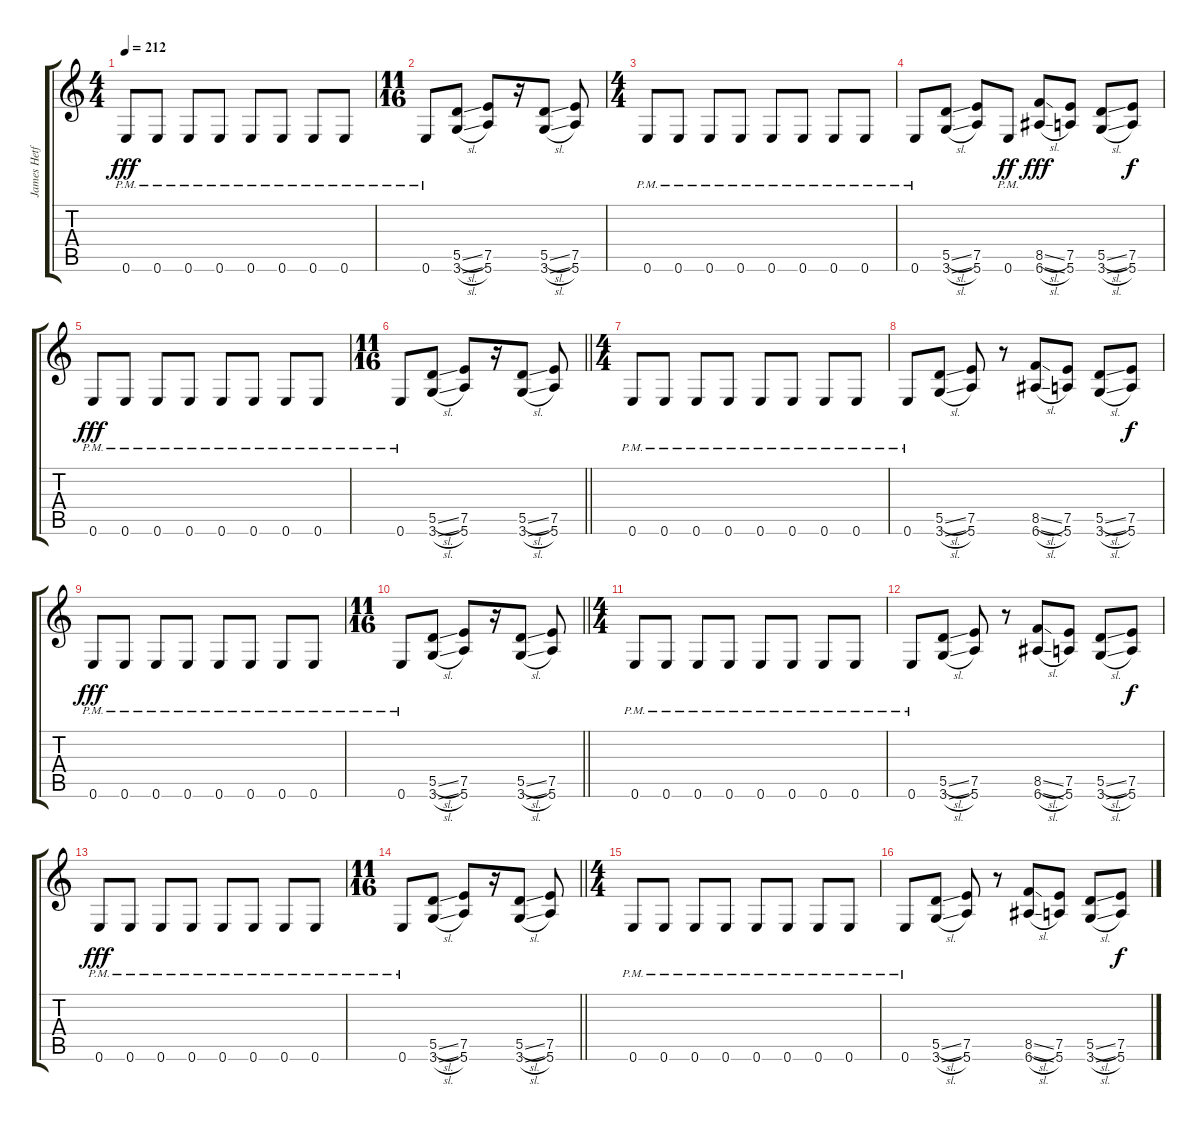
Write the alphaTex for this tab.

\track ("James Hetfeild" "James Hetf") {instrument distortionguitar}
\staff {score tabs}
\tuning (E4 B3 G3 D3 A2 E2) {hide}
\ts (4 4)
\tempo 212
\clef g2
\ks c
0.6{pm}.8{dy fff} 0.6{pm}.8 0.6{pm}.8 0.6{pm}.8 0.6{pm}.8 0.6{pm}.8 0.6{pm}.8 0.6{pm}.8 |
\ts (11 16)
0.6{pm}.8 (5.5{sl} 3.6{sl}).8 (7.5 5.6).8 r.16 (5.5{sl} 3.6{sl}).8 (7.5 5.6).8 |
\ts (4 4)
0.6{pm}.8 0.6{pm}.8 0.6{pm}.8 0.6{pm}.8 0.6{pm}.8 0.6{pm}.8 0.6{pm}.8 0.6{pm}.8 |
0.6{pm}.8 (5.5{sl} 3.6{sl}).8 (7.5 5.6).8 0.6{pm}.8{dy ff} (8.5{sl} 6.6{sl}).8{dy fff} (7.5 5.6).8 (5.5{sl} 3.6{sl}).8 (7.5 5.6).8{dy f} |
0.6{pm}.8{dy fff} 0.6{pm}.8 0.6{pm}.8 0.6{pm}.8 0.6{pm}.8 0.6{pm}.8 0.6{pm}.8 0.6{pm}.8 |
\ts (11 16)
\barLineRight lightlight
0.6{pm}.8 (5.5{sl} 3.6{sl}).8 (7.5 5.6).8 r.16 (5.5{sl} 3.6{sl}).8 (7.5 5.6).8 |
\ts (4 4)
0.6{pm}.8 0.6{pm}.8 0.6{pm}.8 0.6{pm}.8 0.6{pm}.8 0.6{pm}.8 0.6{pm}.8 0.6{pm}.8 |
0.6{pm}.8 (5.5{sl} 3.6{sl}).8 (7.5 5.6).8 r.8 (8.5{sl} 6.6{sl}).8 (7.5 5.6).8 (5.5{sl} 3.6{sl}).8 (7.5 5.6).8{dy f} |
0.6{pm}.8{dy fff} 0.6{pm}.8 0.6{pm}.8 0.6{pm}.8 0.6{pm}.8 0.6{pm}.8 0.6{pm}.8 0.6{pm}.8 |
\ts (11 16)
\barLineRight lightlight
0.6{pm}.8 (5.5{sl} 3.6{sl}).8 (7.5 5.6).8 r.16 (5.5{sl} 3.6{sl}).8 (7.5 5.6).8 |
\ts (4 4)
0.6{pm}.8 0.6{pm}.8 0.6{pm}.8 0.6{pm}.8 0.6{pm}.8 0.6{pm}.8 0.6{pm}.8 0.6{pm}.8 |
0.6{pm}.8 (5.5{sl} 3.6{sl}).8 (7.5 5.6).8 r.8 (8.5{sl} 6.6{sl}).8 (7.5 5.6).8 (5.5{sl} 3.6{sl}).8 (7.5 5.6).8{dy f} |
0.6{pm}.8{dy fff} 0.6{pm}.8 0.6{pm}.8 0.6{pm}.8 0.6{pm}.8 0.6{pm}.8 0.6{pm}.8 0.6{pm}.8 |
\ts (11 16)
\barLineRight lightlight
0.6{pm}.8 (5.5{sl} 3.6{sl}).8 (7.5 5.6).8 r.16 (5.5{sl} 3.6{sl}).8 (7.5 5.6).8 |
\ts (4 4)
0.6{pm}.8 0.6{pm}.8 0.6{pm}.8 0.6{pm}.8 0.6{pm}.8 0.6{pm}.8 0.6{pm}.8 0.6{pm}.8 |
0.6{pm}.8 (5.5{sl} 3.6{sl}).8 (7.5 5.6).8 r.8 (8.5{sl} 6.6{sl}).8 (7.5 5.6).8 (5.5{sl} 3.6{sl}).8 (7.5 5.6).8{dy f}
